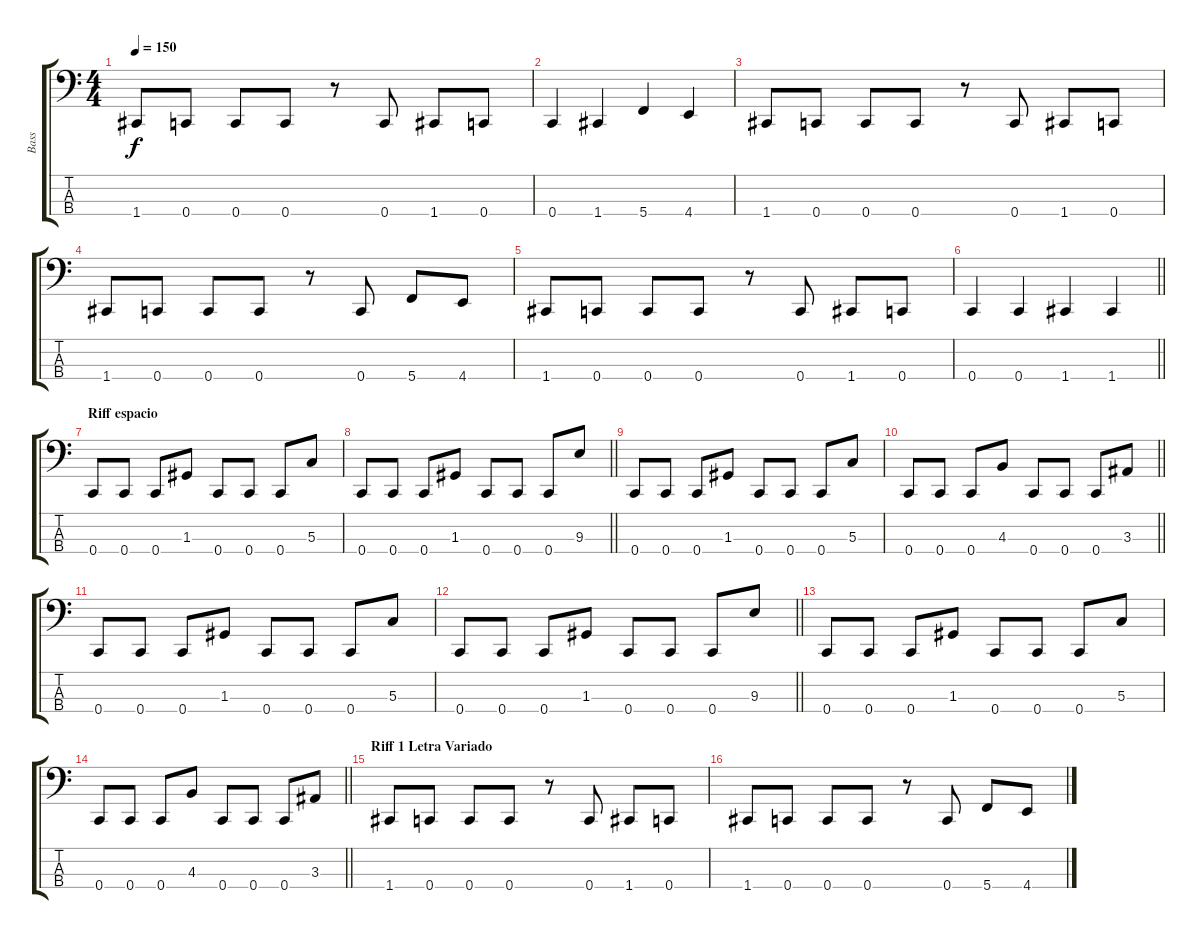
\track ("Bass" "Bass") {instrument electricbassfinger}
\staff {score tabs}
\tuning (F2 C2 G1 C1) {hide}
\ts (4 4)
\tempo 150
\clef f4
\ks c
1.4.8{dy f} 0.4.8 0.4.8 0.4.8 r.8 0.4.8 1.4.8 0.4.8 |
0.4.4 1.4.4 5.4.4 4.4.4 |
1.4.8 0.4.8 0.4.8 0.4.8 r.8 0.4.8 1.4.8 0.4.8 |
1.4.8 0.4.8 0.4.8 0.4.8 r.8 0.4.8 5.4.8 4.4.8 |
1.4.8 0.4.8 0.4.8 0.4.8 r.8 0.4.8 1.4.8 0.4.8 |
\barLineRight lightlight
0.4.4 0.4.4 1.4.4 1.4.4 |
\section ("" "Riff espacio")
0.4.8 0.4.8 0.4.8 1.3.8 0.4.8 0.4.8 0.4.8 5.3.8 |
\barLineRight lightlight
0.4.8 0.4.8 0.4.8 1.3.8 0.4.8 0.4.8 0.4.8 9.3.8 |
0.4.8 0.4.8 0.4.8 1.3.8 0.4.8 0.4.8 0.4.8 5.3.8 |
\barLineRight lightlight
0.4.8 0.4.8 0.4.8 4.3.8 0.4.8 0.4.8 0.4.8 3.3.8 |
0.4.8 0.4.8 0.4.8 1.3.8 0.4.8 0.4.8 0.4.8 5.3.8 |
\barLineRight lightlight
0.4.8 0.4.8 0.4.8 1.3.8 0.4.8 0.4.8 0.4.8 9.3.8 |
0.4.8 0.4.8 0.4.8 1.3.8 0.4.8 0.4.8 0.4.8 5.3.8 |
\barLineRight lightlight
0.4.8 0.4.8 0.4.8 4.3.8 0.4.8 0.4.8 0.4.8 3.3.8 |
\section ("" "Riff 1 Letra Variado")
1.4.8 0.4.8 0.4.8 0.4.8 r.8 0.4.8 1.4.8 0.4.8 |
1.4.8 0.4.8 0.4.8 0.4.8 r.8 0.4.8 5.4.8 4.4.8
